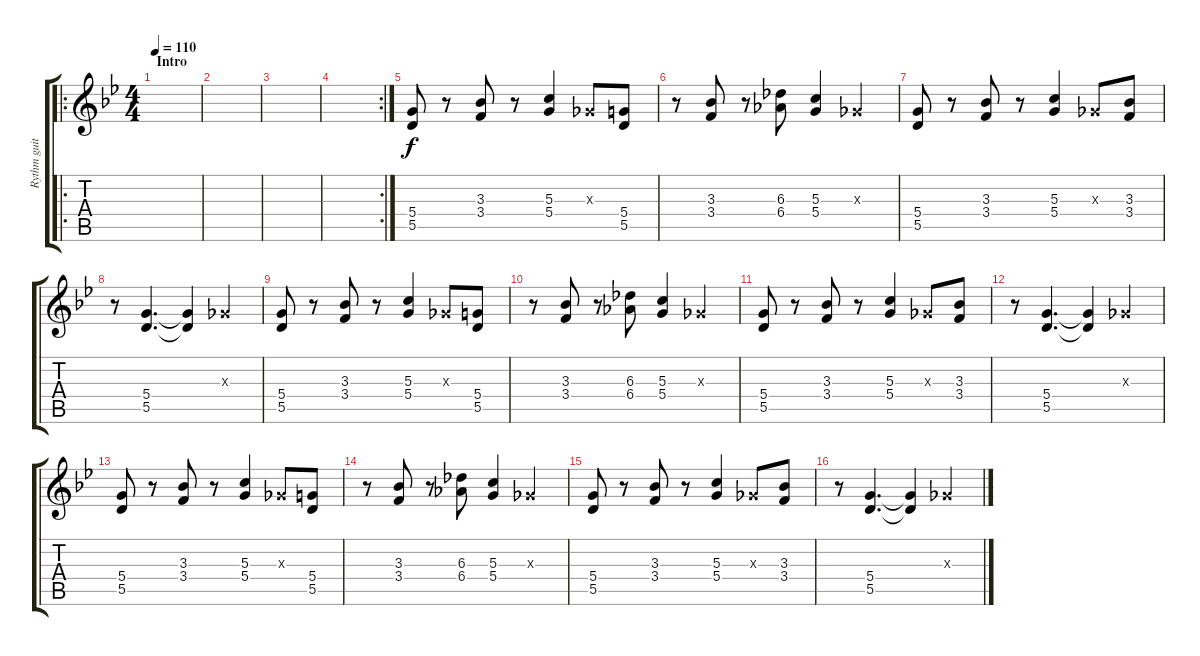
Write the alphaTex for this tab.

\track ("Rythm guitar" "Rythm guit") {instrument overdrivenguitar}
\staff {score tabs}
\tuning (E4 B3 G3 D3 A2 E2) {hide}
\ro
\ts (4 4)
\section ("" "Intro")
\tempo 110
\clef g2
\ks bb
|
|
|
\rc 2
|
(5.4 5.5).8{balance 2} r.8 (3.3 3.4).8 r.8 (5.3 5.4).4 -1.3{x}.8 (5.4 5.5).8 |
r.8 (3.3 3.4).8 r.8 (6.3 6.4).8 (5.3 5.4).4 -1.3{x}.4 |
(5.4 5.5).8 r.8 (3.3 3.4).8 r.8 (5.3 5.4).4 -1.3{x}.8 (3.3 3.4).8 |
r.8 (5.4 5.5).4{d} (5.4{t} 5.5{t}).4 -1.3{x}.4 |
(5.4 5.5).8 r.8 (3.3 3.4).8 r.8 (5.3 5.4).4 -1.3{x}.8 (5.4 5.5).8 |
r.8 (3.3 3.4).8 r.8 (6.3 6.4).8 (5.3 5.4).4 -1.3{x}.4 |
(5.4 5.5).8 r.8 (3.3 3.4).8 r.8 (5.3 5.4).4 -1.3{x}.8 (3.3 3.4).8 |
r.8 (5.4 5.5).4{d} (5.4{t} 5.5{t}).4 -1.3{x}.4 |
(5.4 5.5).8 r.8 (3.3 3.4).8 r.8 (5.3 5.4).4 -1.3{x}.8 (5.4 5.5).8 |
r.8 (3.3 3.4).8 r.8 (6.3 6.4).8 (5.3 5.4).4 -1.3{x}.4 |
(5.4 5.5).8 r.8 (3.3 3.4).8 r.8 (5.3 5.4).4 -1.3{x}.8 (3.3 3.4).8 |
r.8 (5.4 5.5).4{d} (5.4{t} 5.5{t}).4 -1.3{x}.4
